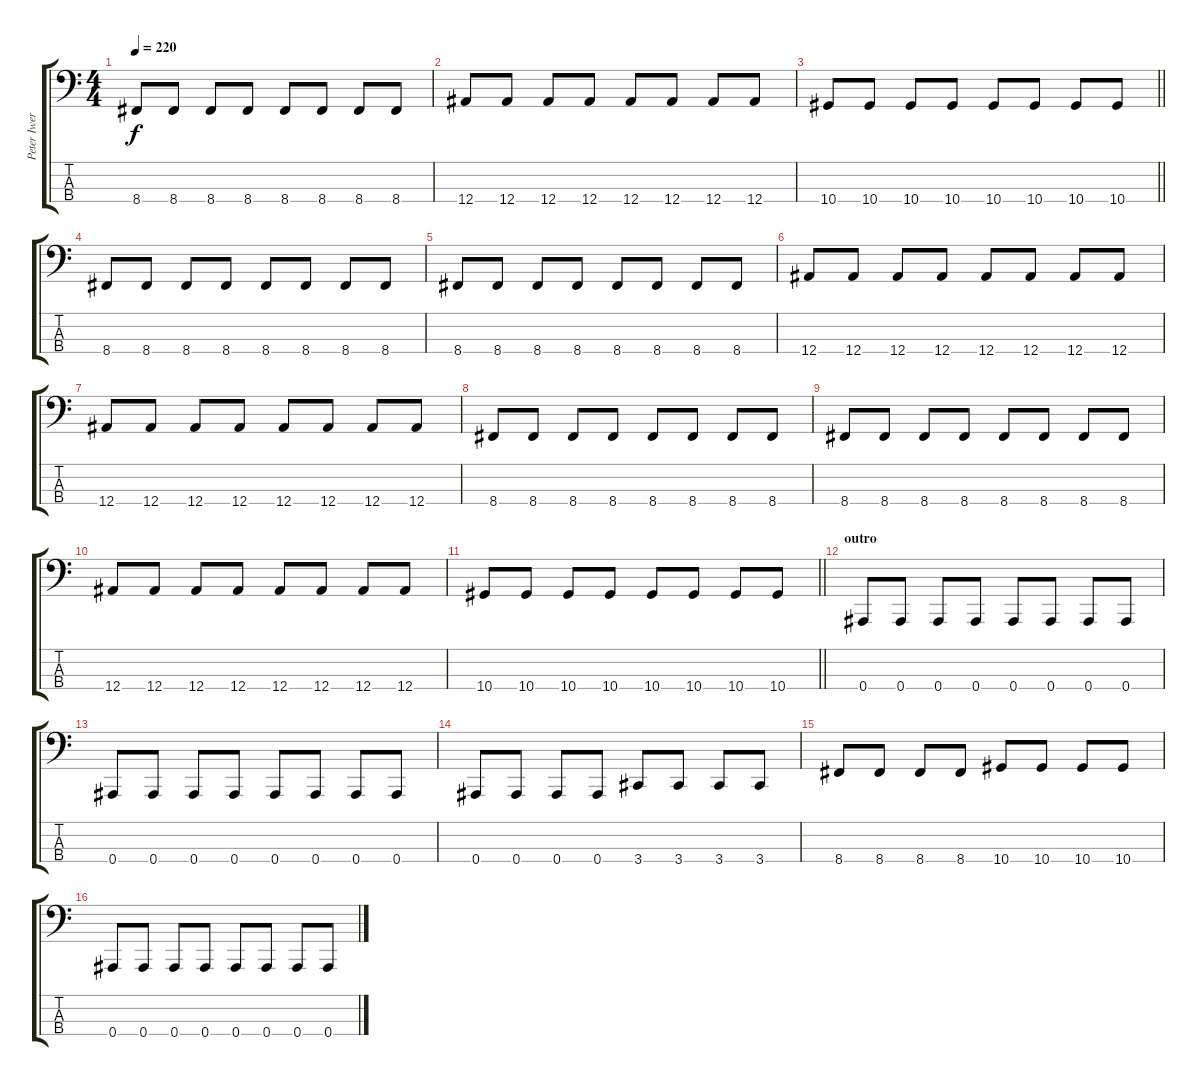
\track ("Peter Iwers" "Peter Iwer") {instrument electricbasspick}
\staff {score tabs}
\tuning (Eb2 Bb1 F1 Bb0) {hide}
\ts (4 4)
\tempo 220
\clef f4
\ks c
8.4.8{dy f} 8.4.8 8.4.8 8.4.8 8.4.8 8.4.8 8.4.8 8.4.8 |
12.4.8 12.4.8 12.4.8 12.4.8 12.4.8 12.4.8 12.4.8 12.4.8 |
\barLineRight lightlight
10.4.8 10.4.8 10.4.8 10.4.8 10.4.8 10.4.8 10.4.8 10.4.8 |
8.4.8 8.4.8 8.4.8 8.4.8 8.4.8 8.4.8 8.4.8 8.4.8 |
8.4.8 8.4.8 8.4.8 8.4.8 8.4.8 8.4.8 8.4.8 8.4.8 |
12.4.8 12.4.8 12.4.8 12.4.8 12.4.8 12.4.8 12.4.8 12.4.8 |
12.4.8 12.4.8 12.4.8 12.4.8 12.4.8 12.4.8 12.4.8 12.4.8 |
8.4.8 8.4.8 8.4.8 8.4.8 8.4.8 8.4.8 8.4.8 8.4.8 |
8.4.8 8.4.8 8.4.8 8.4.8 8.4.8 8.4.8 8.4.8 8.4.8 |
12.4.8 12.4.8 12.4.8 12.4.8 12.4.8 12.4.8 12.4.8 12.4.8 |
\barLineRight lightlight
10.4.8 10.4.8 10.4.8 10.4.8 10.4.8 10.4.8 10.4.8 10.4.8 |
\section ("" "outro")
0.4.8 0.4.8 0.4.8 0.4.8 0.4.8 0.4.8 0.4.8 0.4.8 |
0.4.8 0.4.8 0.4.8 0.4.8 0.4.8 0.4.8 0.4.8 0.4.8 |
0.4.8 0.4.8 0.4.8 0.4.8 3.4.8 3.4.8 3.4.8 3.4.8 |
8.4.8 8.4.8 8.4.8 8.4.8 10.4.8 10.4.8 10.4.8 10.4.8 |
0.4.8 0.4.8 0.4.8 0.4.8 0.4.8 0.4.8 0.4.8 0.4.8
